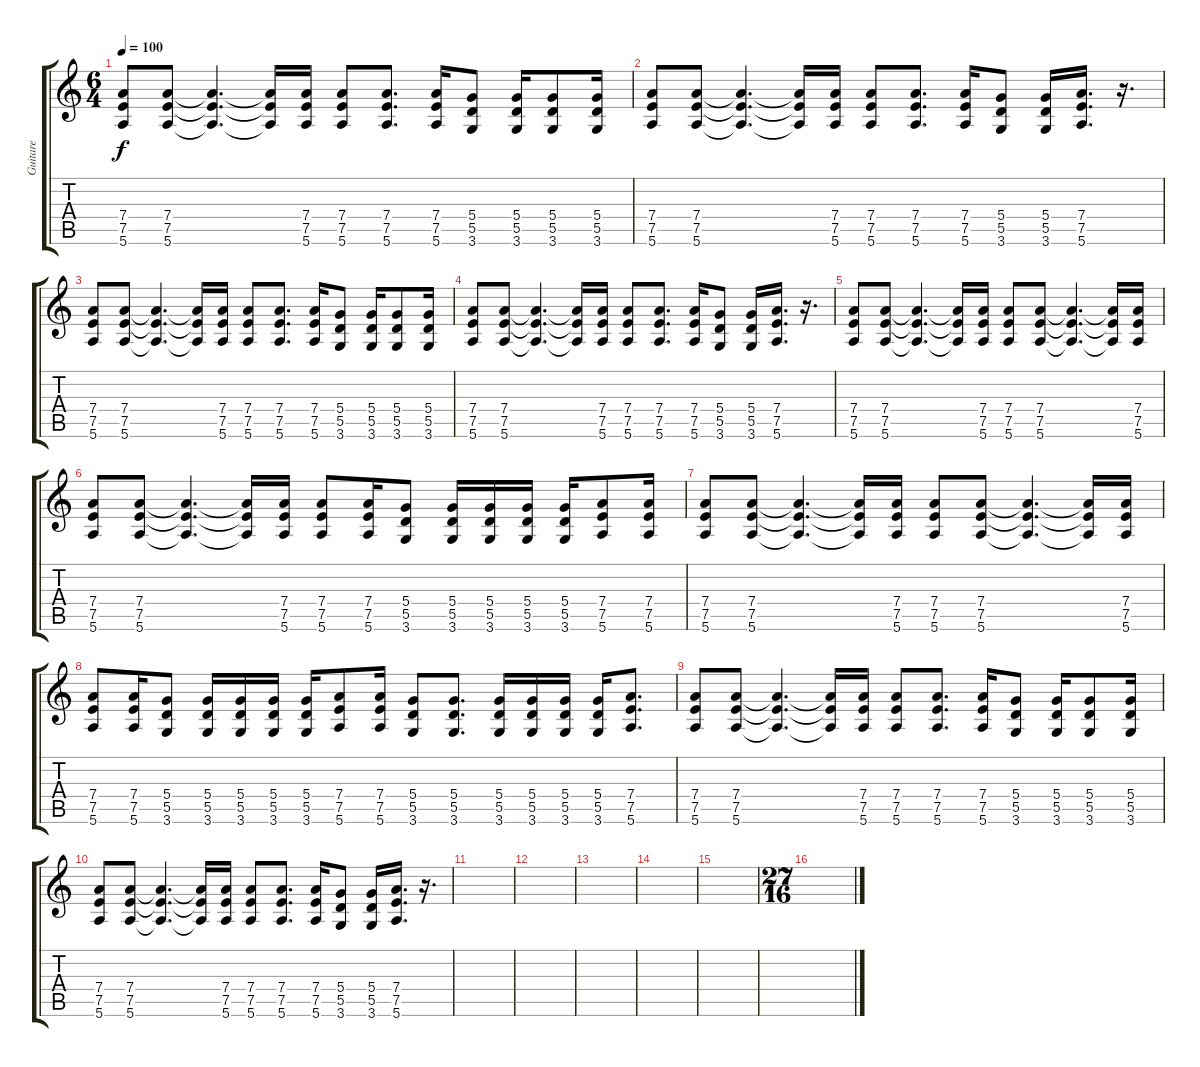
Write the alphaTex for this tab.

\track ("Guitare" "Guitare") {instrument acousticguitarsteel}
\staff {score tabs}
\tuning (E4 B3 G3 D3 A2 E2) {hide}
\ts (6 4)
\tempo 100
\clef g2
\ks c
(7.4 7.5 5.6).8{dy f} (7.4 7.5 5.6).8 (7.4{t} 7.5{t} 5.6{t}).4{d} (7.4{t} 7.5{t} 5.6{t}).16 (7.4 7.5 5.6).16 (7.4 7.5 5.6).8 (7.4 7.5 5.6).8{d} (7.4 7.5 5.6).16 (5.4 5.5 3.6).8 (5.4 5.5 3.6).16 (5.4 5.5 3.6).8 (5.4 5.5 3.6).16 |
(7.4 7.5 5.6).8 (7.4 7.5 5.6).8 (7.4{t} 7.5{t} 5.6{t}).4{d} (7.4{t} 7.5{t} 5.6{t}).16 (7.4 7.5 5.6).16 (7.4 7.5 5.6).8 (7.4 7.5 5.6).8{d} (7.4 7.5 5.6).16 (5.4 5.5 3.6).8 (5.4 5.5 3.6).16 (7.4 7.5 5.6).16{d} r.16{d} |
(7.4 7.5 5.6).8 (7.4 7.5 5.6).8 (7.4{t} 7.5{t} 5.6{t}).4{d} (7.4{t} 7.5{t} 5.6{t}).16 (7.4 7.5 5.6).16 (7.4 7.5 5.6).8 (7.4 7.5 5.6).8{d} (7.4 7.5 5.6).16 (5.4 5.5 3.6).8 (5.4 5.5 3.6).16 (5.4 5.5 3.6).8 (5.4 5.5 3.6).16 |
(7.4 7.5 5.6).8 (7.4 7.5 5.6).8 (7.4{t} 7.5{t} 5.6{t}).4{d} (7.4{t} 7.5{t} 5.6{t}).16 (7.4 7.5 5.6).16 (7.4 7.5 5.6).8 (7.4 7.5 5.6).8{d} (7.4 7.5 5.6).16 (5.4 5.5 3.6).8 (5.4 5.5 3.6).16 (7.4 7.5 5.6).16{d} r.16{d} |
(7.4 7.5 5.6).8 (7.4 7.5 5.6).8 (7.4{t} 7.5{t} 5.6{t}).4{d} (7.4{t} 7.5{t} 5.6{t}).16 (7.4 7.5 5.6).16 (7.4 7.5 5.6).8 (7.4 7.5 5.6).8 (7.4{t} 7.5{t} 5.6{t}).4{d} (7.4{t} 7.5{t} 5.6{t}).16 (7.4 7.5 5.6).16 |
(7.4 7.5 5.6).8 (7.4 7.5 5.6).8 (7.4{t} 7.5{t} 5.6{t}).4{d} (7.4{t} 7.5{t} 5.6{t}).16 (7.4 7.5 5.6).16 (7.4 7.5 5.6).8 (7.4 7.5 5.6).16 (5.4 5.5 3.6).8 (5.4 5.5 3.6).16 (5.4 5.5 3.6).16 (5.4 5.5 3.6).16 (5.4 5.5 3.6).16 (7.4 7.5 5.6).8 (7.4 7.5 5.6).16 |
(7.4 7.5 5.6).8 (7.4 7.5 5.6).8 (7.4{t} 7.5{t} 5.6{t}).4{d} (7.4{t} 7.5{t} 5.6{t}).16 (7.4 7.5 5.6).16 (7.4 7.5 5.6).8 (7.4 7.5 5.6).8 (7.4{t} 7.5{t} 5.6{t}).4{d} (7.4{t} 7.5{t} 5.6{t}).16 (7.4 7.5 5.6).16 |
(7.4 7.5 5.6).8 (7.4 7.5 5.6).16 (5.4 5.5 3.6).8 (5.4 5.5 3.6).16 (5.4 5.5 3.6).16 (5.4 5.5 3.6).16 (5.4 5.5 3.6).16 (7.4 7.5 5.6).8 (7.4 7.5 5.6).16 (5.4 5.5 3.6).8 (5.4 5.5 3.6).8{d} (5.4 5.5 3.6).16 (5.4 5.5 3.6).16 (5.4 5.5 3.6).16 (5.4 5.5 3.6).16 (7.4 7.5 5.6).8{d} |
(7.4 7.5 5.6).8 (7.4 7.5 5.6).8 (7.4{t} 7.5{t} 5.6{t}).4{d} (7.4{t} 7.5{t} 5.6{t}).16 (7.4 7.5 5.6).16 (7.4 7.5 5.6).8 (7.4 7.5 5.6).8{d} (7.4 7.5 5.6).16 (5.4 5.5 3.6).8 (5.4 5.5 3.6).16 (5.4 5.5 3.6).8 (5.4 5.5 3.6).16 |
(7.4 7.5 5.6).8 (7.4 7.5 5.6).8 (7.4{t} 7.5{t} 5.6{t}).4{d} (7.4{t} 7.5{t} 5.6{t}).16 (7.4 7.5 5.6).16 (7.4 7.5 5.6).8 (7.4 7.5 5.6).8{d} (7.4 7.5 5.6).16 (5.4 5.5 3.6).8 (5.4 5.5 3.6).16 (7.4 7.5 5.6).16{d} r.16{d} |
|
|
|
|
|
\ts (27 16)
